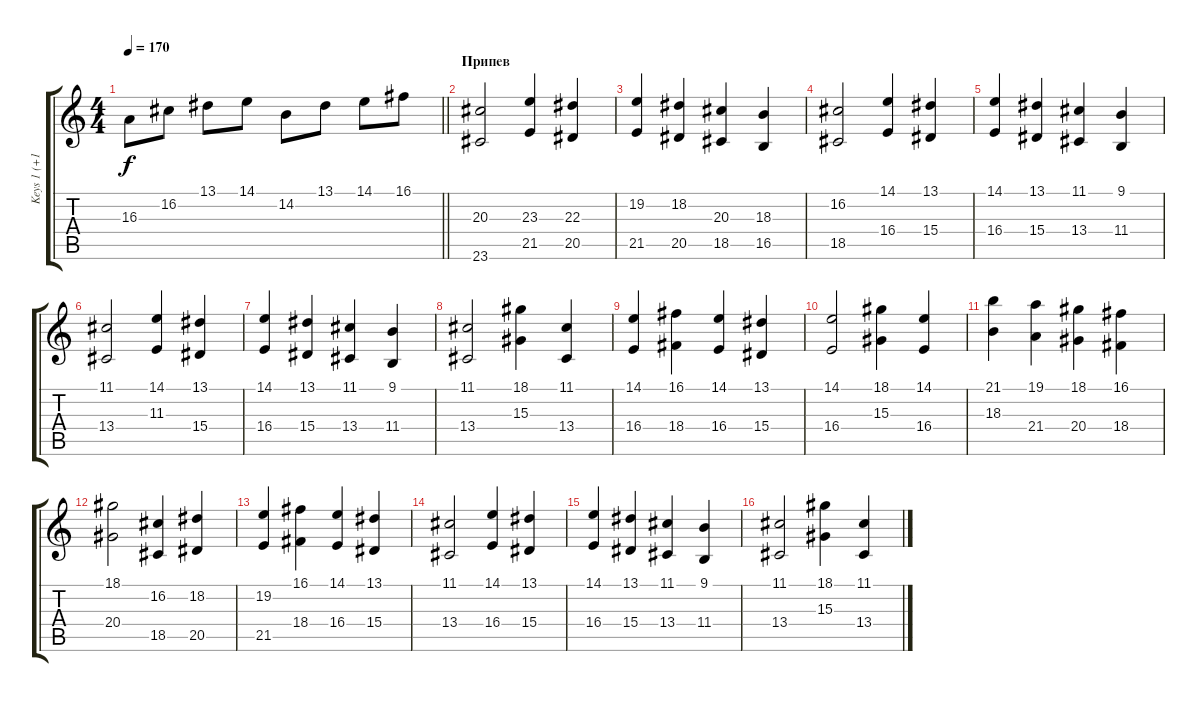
\track ("Keys 1 (+1 okt)" "Keys 1 (+1") {instrument fx1rain}
\staff {score tabs}
\tuning (D4 A3 F3 C3 G2 D2) {hide}
\ts (4 4)
\tempo 170
\clef g2
\barLineRight lightlight
\ks c
16.3.8{dy f} 16.2.8 13.1.8 14.1.8 14.2.8 13.1.8 14.1.8 16.1.8 |
\section ("" "Припев")
(20.3 23.6).2 (23.3 21.5).4 (22.3 20.5).4 |
(19.2 21.5).4 (18.2 20.5).4 (20.3 18.5).4 (18.3 16.5).4 |
(16.2 18.5).2 (14.1 16.4).4 (13.1 15.4).4 |
(14.1 16.4).4 (13.1 15.4).4 (11.1 13.4).4 (9.1 11.4).4 |
(11.1 13.4).2 (14.1 11.3).4 (13.1 15.4).4 |
(14.1 16.4).4 (13.1 15.4).4 (11.1 13.4).4 (9.1 11.4).4 |
(11.1 13.4).2 (18.1 15.3).4 (11.1 13.4).4 |
(14.1 16.4).4 (16.1 18.4).4 (14.1 16.4).4 (13.1 15.4).4 |
(14.1 16.4).2 (18.1 15.3).4 (14.1 16.4).4 |
(21.1 18.3).4 (19.1 21.4).4 (18.1 20.4).4 (16.1 18.4).4 |
(18.1 20.4).2 (16.2 18.5).4 (18.2 20.5).4 |
(19.2 21.5).4 (16.1 18.4).4 (14.1 16.4).4 (13.1 15.4).4 |
(11.1 13.4).2 (14.1 16.4).4 (13.1 15.4).4 |
(14.1 16.4).4 (13.1 15.4).4 (11.1 13.4).4 (9.1 11.4).4 |
(11.1 13.4).2 (18.1 15.3).4 (11.1 13.4).4
